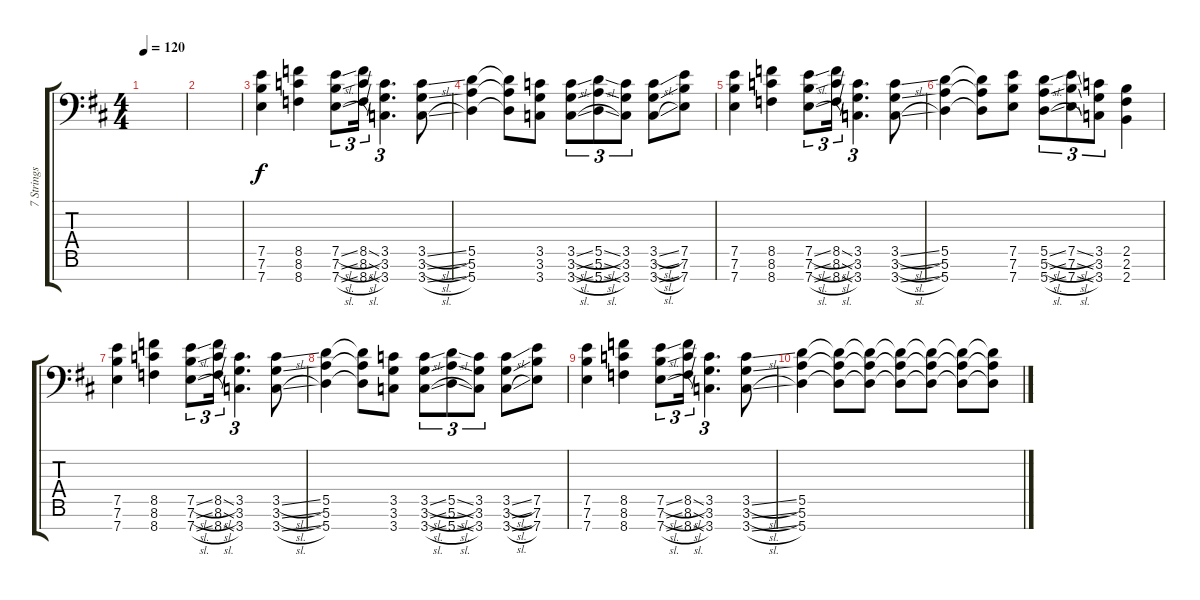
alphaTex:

\track ("7 Strings ElectricGuitar AEADGBE Tuning" "7 Strings ") {instrument distortionguitar}
\staff {score tabs}
\tuning (E4 B3 G3 D3 A2 E2 A1) {hide}
\ts (4 4)
\tempo 120
\clef f4
\ks d
|
|
(7.5 7.6 7.7).4 (8.5 8.6 8.7).4 (7.5{sl} 7.6{sl} 7.7{sl}).8{tu (3 2)} (8.5{sl} 8.6{sl} 8.7{sl}).16{tu (3 2)} (3.5 3.6 3.7).4{d tu (3 2)} (3.5{sl} 3.6{sl} 3.7{sl}).8 |
(5.5 5.6 5.7).4 (5.5{t} 5.6{t} 5.7{t}).8 (3.5 3.6 3.7).8 (3.5{sl} 3.6{sl} 3.7{sl}).8{tu (3 2)} (5.5{sl} 5.6{sl} 5.7{sl}).8{tu (3 2)} (3.5 3.6 3.7).8{tu (3 2)} (3.5{sl} 3.6{sl} 3.7{sl}).8 (7.5 7.6 7.7).8 |
(7.5 7.6 7.7).4 (8.5 8.6 8.7).4 (7.5{sl} 7.6{sl} 7.7{sl}).8{tu (3 2)} (8.5{sl} 8.6{sl} 8.7{sl}).16{tu (3 2)} (3.5 3.6 3.7).4{d tu (3 2)} (3.5{sl} 3.6{sl} 3.7{sl}).8 |
(5.5 5.6 5.7).4 (5.5{t} 5.6{t} 5.7{t}).8 (7.5 7.6 7.7).8 (5.5{sl} 5.6{sl} 5.7{sl}).8{tu (3 2)} (7.5{sl} 7.6{sl} 7.7{sl}).8{tu (3 2)} (3.5 3.6 3.7).8{tu (3 2)} (2.5 2.6 2.7).4 |
(7.5 7.6 7.7).4 (8.5 8.6 8.7).4 (7.5{sl} 7.6{sl} 7.7{sl}).8{tu (3 2)} (8.5{sl} 8.6{sl} 8.7{sl}).16{tu (3 2)} (3.5 3.6 3.7).4{d tu (3 2)} (3.5{sl} 3.6{sl} 3.7{sl}).8 |
(5.5 5.6 5.7).4 (5.5{t} 5.6{t} 5.7{t}).8 (3.5 3.6 3.7).8 (3.5{sl} 3.6{sl} 3.7{sl}).8{tu (3 2)} (5.5{sl} 5.6{sl} 5.7{sl}).8{tu (3 2)} (3.5 3.6 3.7).8{tu (3 2)} (3.5{sl} 3.6{sl} 3.7{sl}).8 (7.5 7.6 7.7).8 |
(7.5 7.6 7.7).4 (8.5 8.6 8.7).4 (7.5{sl} 7.6{sl} 7.7{sl}).8{tu (3 2)} (8.5{sl} 8.6{sl} 8.7{sl}).16{tu (3 2)} (3.5 3.6 3.7).4{d tu (3 2)} (3.5{sl} 3.6{sl} 3.7{sl}).8 |
(5.5 5.6 5.7).4 (5.5{t} 5.6{t} 5.7{t}).8 (5.5{t} 5.6{t} 5.7{t}).8 (5.5{t} 5.6{t} 5.7{t}).8 (5.5{t} 5.6{t} 5.7{t}).8 (5.5{t} 5.6{t} 5.7{t}).8 (5.5{t} 5.6{t} 5.7{t}).8
